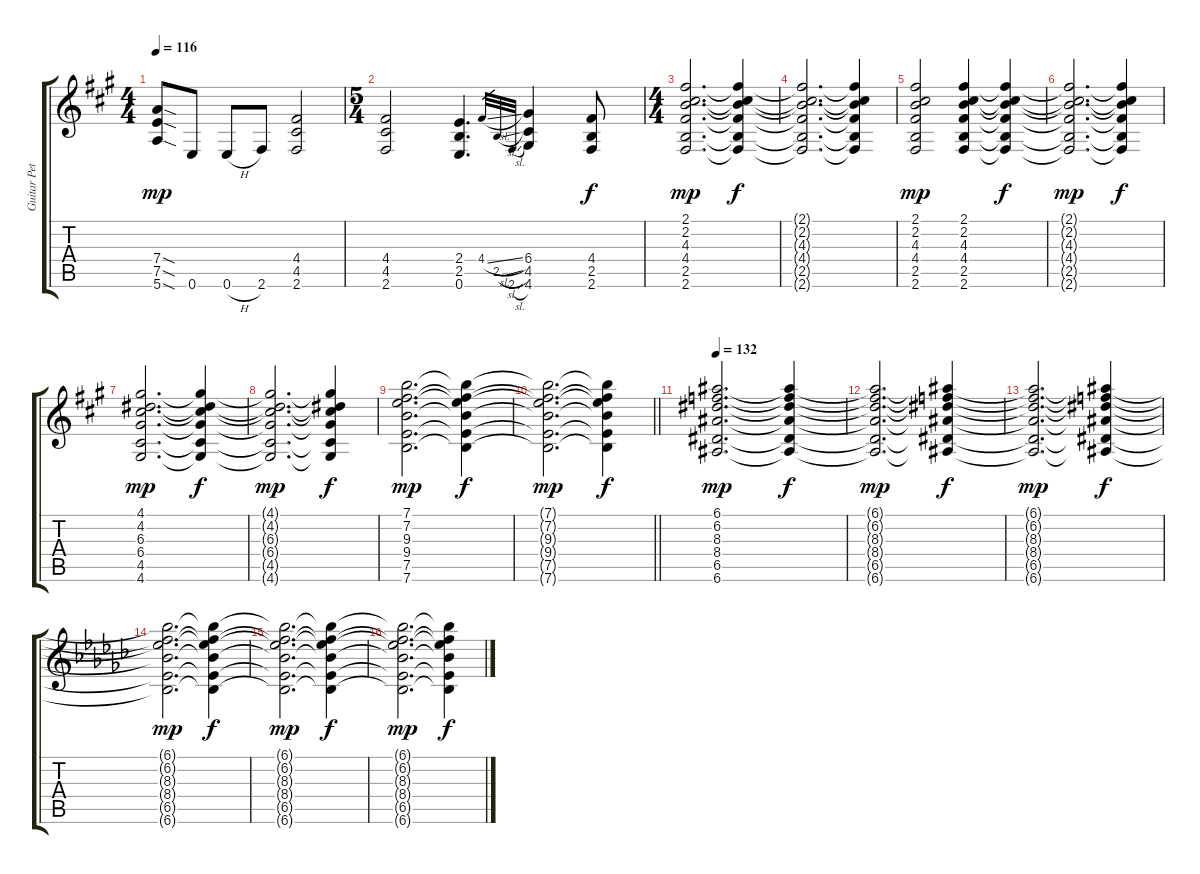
\track ("Guitar Petrucci" "Guitar Pet") {instrument distortionguitar}
\staff {score tabs}
\tuning (E4 B3 G3 D3 A2 E2) {hide}
\ts (4 4)
\tempo 116
\clef g2
\ks a
(7.4{sod t} 7.5{sod t} 5.6{sod t}).8{dy mp} 0.6.8 0.6{h}.8 2.6.8 (4.4 4.5 2.6).2 |
\ts (5 4)
(4.4 4.5 2.6).2 (2.4 2.5 0.6).4{d} 4.4{sl}.32{gr} 2.5{sl}.32{gr} 2.6{sl}.32{gr} (6.4 4.5 4.6).4 (4.4 2.5 2.6).8{dy f} |
\ts (4 4)
(2.1 2.2 4.3 4.4 2.5 2.6).2{d dy mp} (2.1{t} 2.2{t} 4.3{t} 4.4{t} 2.5{t} 2.6{t}).4{dy f} |
(2.1{t} 2.2{t} 4.3{t} 4.4{t} 2.5{t} 2.6{t}).2{d} (2.1{t} 2.2{t} 4.3{t} 4.4{t} 2.5{t} 2.6{t}).4 |
(2.1 2.2 4.3 4.4 2.5 2.6).2{dy mp} (2.1 2.2 4.3 4.4 2.5 2.6).4 (2.1{t} 2.2{t} 4.3{t} 4.4{t} 2.5{t} 2.6{t}).4{dy f} |
(2.1{t} 2.2{t} 4.3{t} 4.4{t} 2.5{t} 2.6{t}).2{d dy mp} (2.1{t} 2.2{t} 4.3{t} 4.4{t} 2.5{t} 2.6{t}).4{dy f} |
(4.1 4.2 6.3 6.4 4.5 4.6).2{d dy mp} (4.1{t} 4.2{t} 6.3{t} 6.4{t} 4.5{t} 4.6{t}).4{dy f} |
(4.1{t} 4.2{t} 6.3{t} 6.4{t} 4.5{t} 4.6{t}).2{d dy mp} (4.1{t} 4.2{t} 6.3{t} 6.4{t} 4.5{t} 4.6{t}).4{dy f} |
(7.1 7.2 9.3 9.4 7.5 7.6).2{d dy mp} (7.1{t} 7.2{t} 9.3{t} 9.4{t} 7.5{t} 7.6{t}).4{dy f} |
\barLineRight lightlight
(7.1{t} 7.2{t} 9.3{t} 9.4{t} 7.5{t} 7.6{t}).2{d dy mp} (7.1{t} 7.2{t} 9.3{t} 9.4{t} 7.5{t} 7.6{t}).4{dy f} |
\tempo 132
(6.1 6.2 8.3 8.4 6.5 6.6).2{d dy mp} (6.1{t} 6.2{t} 8.3{t} 8.4{t} 6.5{t} 6.6{t}).4{dy f} |
(6.1{t} 6.2{t} 8.3{t} 8.4{t} 6.5{t} 6.6{t}).2{d dy mp} (6.1{t} 6.2{t} 8.3{t} 8.4{t} 6.5{t} 6.6{t}).4{dy f} |
(6.1{t} 6.2{t} 8.3{t} 8.4{t} 6.5{t} 6.6{t}).2{d dy mp} (6.1{t} 6.2{t} 8.3{t} 8.4{t} 6.5{t} 6.6{t}).4{dy f} |
\ks gb
(6.1{t} 6.2{t} 8.3{t} 8.4{t} 6.5{t} 6.6{t}).2{d dy mp} (6.1{t} 6.2{t} 8.3{t} 8.4{t} 6.5{t} 6.6{t}).4{dy f} |
(6.1{t} 6.2{t} 8.3{t} 8.4{t} 6.5{t} 6.6{t}).2{d dy mp} (6.1{t} 6.2{t} 8.3{t} 8.4{t} 6.5{t} 6.6{t}).4{dy f} |
(6.1{t} 6.2{t} 8.3{t} 8.4{t} 6.5{t} 6.6{t}).2{d dy mp} (6.1{t} 6.2{t} 8.3{t} 8.4{t} 6.5{t} 6.6{t}).4{dy f}
